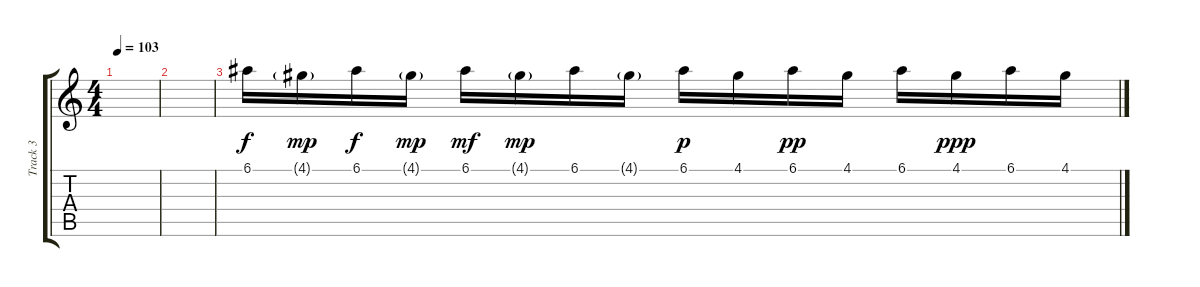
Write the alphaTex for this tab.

\track ("Track 3" "Track 3") {instrument electricguitarclean}
\staff {score tabs}
\tuning (E4 B3 G3 D3 A2 E2) {hide}
\ts (4 4)
\tempo 103
\clef g2
\ks c
|
|
6.1.16{dy f} 4.1{g}.16{dy mp} 6.1.16{dy f} 4.1{g}.16{dy mp} 6.1.16{dy mf} 4.1{g}.16{dy mp} 6.1.16 4.1{g}.16 6.1.16{dy p} 4.1.16 6.1.16{dy pp} 4.1.16 6.1.16 4.1.16{dy ppp} 6.1.16 4.1.16
